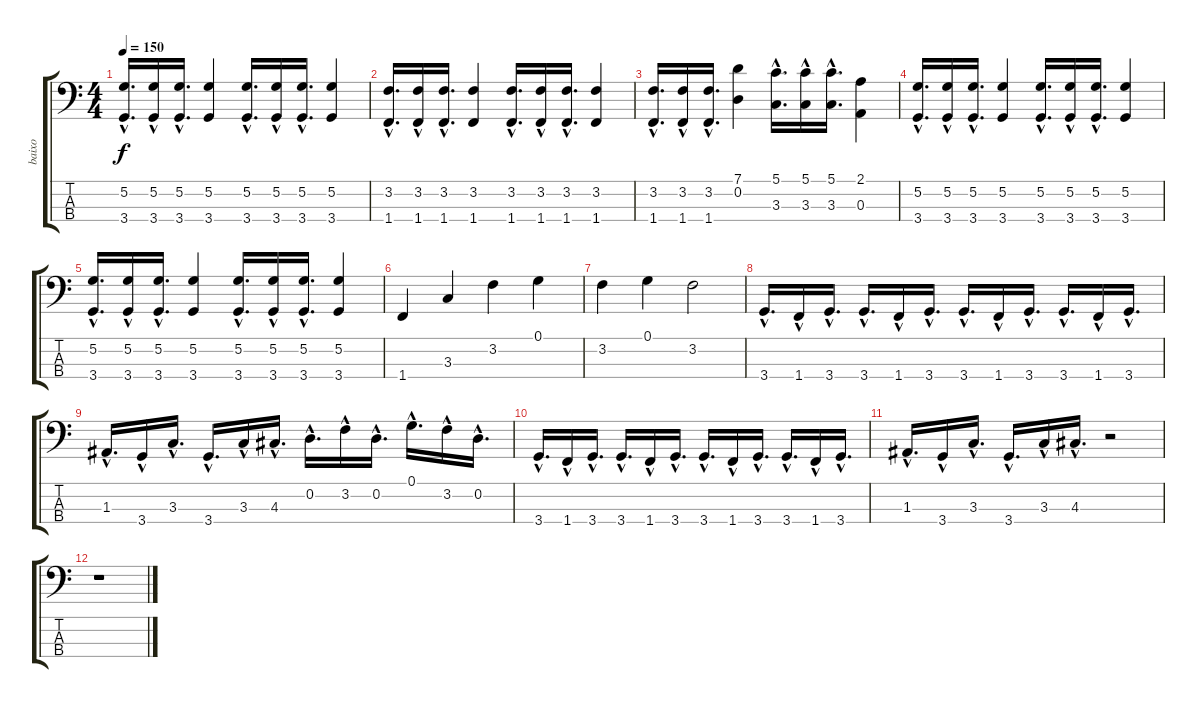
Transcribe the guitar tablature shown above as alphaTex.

\track ("baixo" "baixo") {instrument electricbassfinger}
\staff {score tabs}
\tuning (G2 D2 A1 E1) {hide}
\ts (4 4)
\tempo 150
\clef f4
\ks c
(5.2{hac} 3.4{hac}).16{d dy f} (5.2 3.4{hac}).16 (5.2{hac} 3.4{hac}).16{d} (5.2 3.4).4 (5.2{hac} 3.4{hac}).16{d} (5.2 3.4{hac}).16 (5.2{hac} 3.4{hac}).16{d} (5.2 3.4).4 |
(3.2{hac} 1.4{hac}).16{d} (3.2{hac} 1.4{hac}).16 (3.2{hac} 1.4{hac}).16{d} (3.2 1.4).4 (3.2{hac} 1.4{hac}).16{d} (3.2{hac} 1.4{hac}).16 (3.2{hac} 1.4{hac}).16{d} (3.2 1.4).4 |
(3.2{hac} 1.4{hac}).16{d} (3.2{hac} 1.4{hac}).16 (3.2{hac} 1.4{hac}).16{d} (7.1 0.2).4 (5.1{hac} 3.3{hac}).16{d} (5.1{hac} 3.3{hac}).16 (5.1{hac} 3.3{hac}).16{d} (2.1 0.3).4 |
(5.2{hac} 3.4{hac}).16{d} (5.2 3.4{hac}).16 (5.2{hac} 3.4{hac}).16{d} (5.2 3.4).4 (5.2{hac} 3.4{hac}).16{d} (5.2 3.4{hac}).16 (5.2{hac} 3.4{hac}).16{d} (5.2 3.4).4 |
(5.2{hac} 3.4{hac}).16{d} (5.2 3.4{hac}).16 (5.2{hac} 3.4{hac}).16{d} (5.2 3.4).4 (5.2{hac} 3.4{hac}).16{d} (5.2 3.4{hac}).16 (5.2{hac} 3.4{hac}).16{d} (5.2 3.4).4 |
1.4.4 3.3.4 3.2.4 0.1.4 |
3.2.4 0.1.4 3.2.2 |
3.4{hac}.16{d} 1.4{hac}.16 3.4{hac}.16{d} 3.4{hac}.16{d} 1.4{hac}.16 3.4{hac}.16{d} 3.4{hac}.16{d} 1.4{hac}.16 3.4{hac}.16{d} 3.4{hac}.16{d} 1.4{hac}.16 3.4{hac}.16{d} |
1.3{hac}.16{d} 3.4{hac}.16 3.3{hac}.16{d} 3.4{hac}.16{d} 3.3{hac}.16 4.3{hac}.16{d} 0.2{hac}.16{d} 3.2{hac}.16 0.2{hac}.16{d} 0.1{hac}.16{d} 3.2{hac}.16 0.2{hac}.16{d} |
3.4{hac}.16{d} 1.4{hac}.16 3.4{hac}.16{d} 3.4{hac}.16{d} 1.4{hac}.16 3.4{hac}.16{d} 3.4{hac}.16{d} 1.4{hac}.16 3.4{hac}.16{d} 3.4{hac}.16{d} 1.4{hac}.16 3.4{hac}.16{d} |
1.3{hac}.16{d} 3.4{hac}.16 3.3{hac}.16{d} 3.4{hac}.16{d} 3.3{hac}.16 4.3{hac}.16{d} r.2 |
r.1
